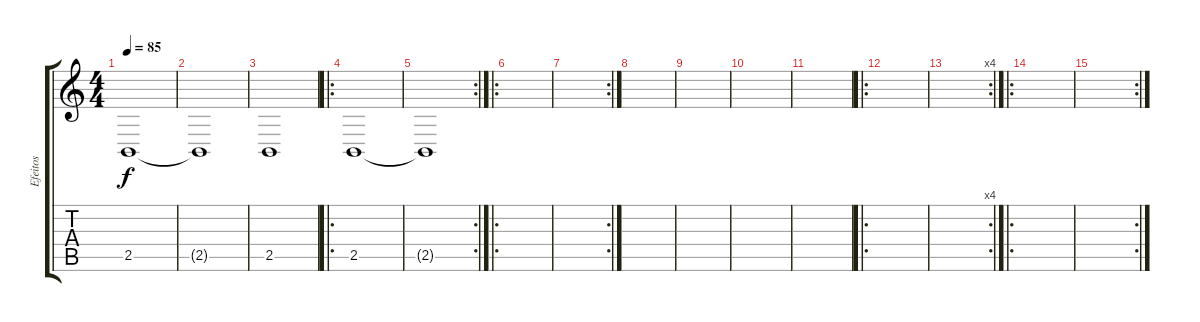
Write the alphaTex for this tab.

\track ("Efeitos" "Efeitos") {instrument seashore}
\staff {score tabs}
\tuning (E4 B3 G3 D3 A2 E2) {hide}
\ts (4 4)
\tempo 85
\clef g2
\ks c
2.5.1{dy f instrument seashore} |
2.5{t}.1 |
2.5.1 |
\ro
2.5.1 |
\rc 2
2.5{t}.1 |
\ro
|
\rc 2
|
|
|
|
|
\ro
|
\rc 4
|
\ro
|
\rc 2
